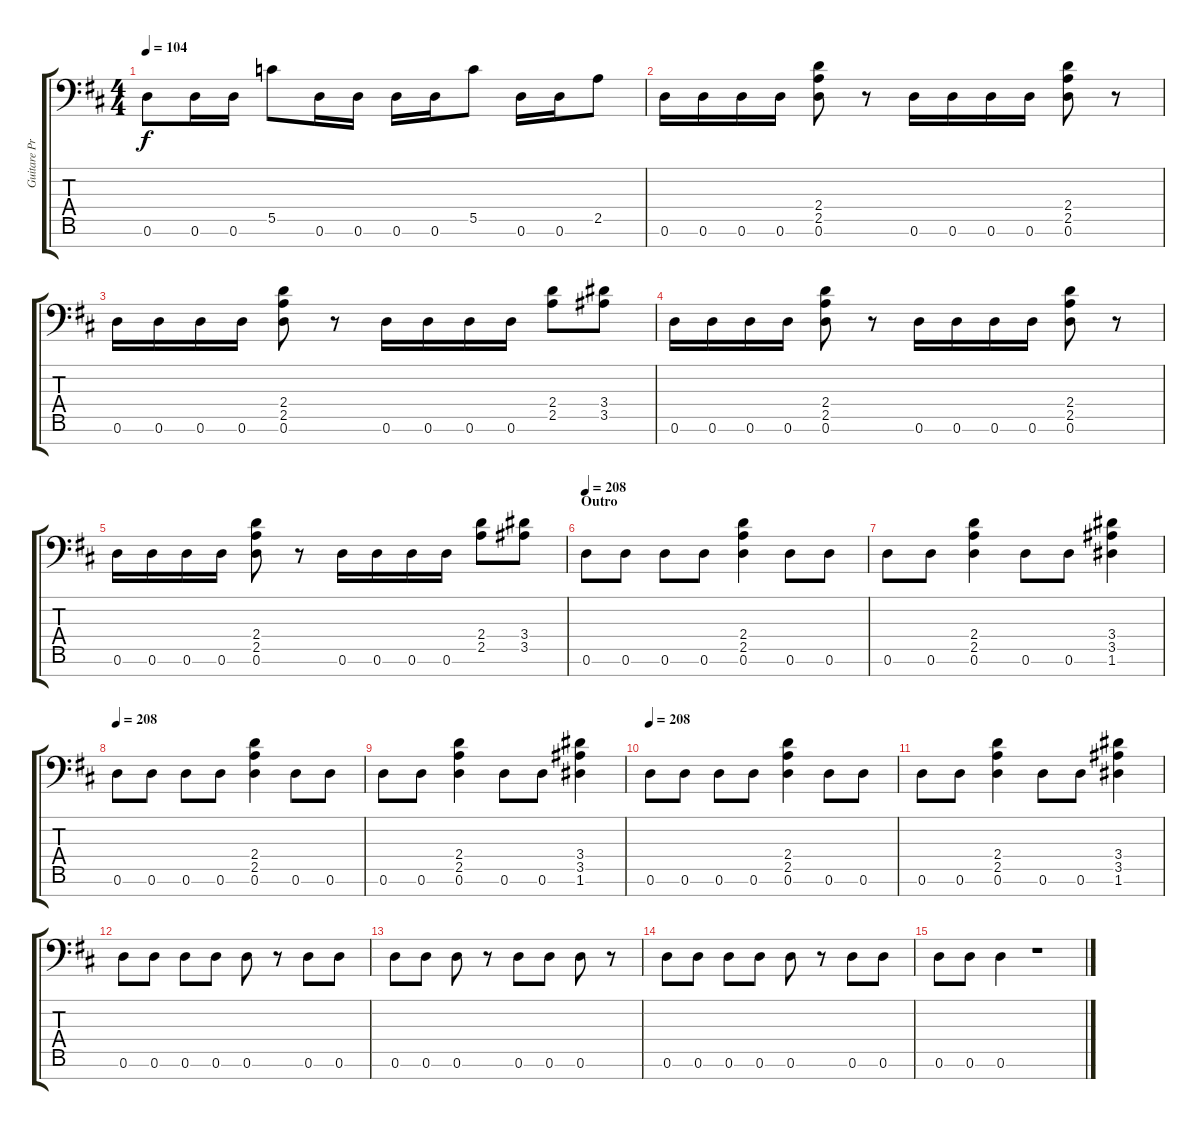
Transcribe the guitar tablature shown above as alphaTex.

\track ("Guitare Prin." "Guitare Pr") {instrument electricguitarclean}
\staff {score tabs}
\tuning (D4 A3 F3 C3 G2 D2 A1) {hide}
\ts (4 4)
\tempo 104
\clef f4
\ks bminor
0.6.8{dy f} 0.6.16 0.6.16 5.5.8 0.6.16 0.6.16 0.6.16 0.6.16 5.5.8 0.6.16 0.6.16 2.5.8 |
0.6.16 0.6.16 0.6.16 0.6.16 (2.4 2.5 0.6).8 r.8 0.6.16 0.6.16 0.6.16 0.6.16 (2.4 2.5 0.6).8 r.8 |
0.6.16 0.6.16 0.6.16 0.6.16 (2.4 2.5 0.6).8 r.8 0.6.16 0.6.16 0.6.16 0.6.16 (2.4 2.5).8 (3.4 3.5).8 |
0.6.16 0.6.16 0.6.16 0.6.16 (2.4 2.5 0.6).8 r.8 0.6.16 0.6.16 0.6.16 0.6.16 (2.4 2.5 0.6).8 r.8 |
0.6.16 0.6.16 0.6.16 0.6.16 (2.4 2.5 0.6).8 r.8 0.6.16 0.6.16 0.6.16 0.6.16 (2.4 2.5).8 (3.4 3.5).8 |
\section ("" "Outro")
\tempo 208
0.6.8{volume 15 instrument distortionguitar} 0.6.8 0.6.8 0.6.8 (2.4 2.5 0.6).4 0.6.8 0.6.8 |
0.6.8 0.6.8 (2.4 2.5 0.6).4 0.6.8 0.6.8 (3.4 3.5 1.6).4 |
\tempo 208
0.6.8{volume 15 instrument distortionguitar} 0.6.8 0.6.8 0.6.8 (2.4 2.5 0.6).4 0.6.8 0.6.8 |
0.6.8 0.6.8 (2.4 2.5 0.6).4 0.6.8 0.6.8 (3.4 3.5 1.6).4 |
\tempo 208
0.6.8{volume 15 instrument distortionguitar} 0.6.8 0.6.8 0.6.8 (2.4 2.5 0.6).4 0.6.8 0.6.8 |
0.6.8 0.6.8 (2.4 2.5 0.6).4 0.6.8 0.6.8 (3.4 3.5 1.6).4 |
0.6.8 0.6.8 0.6.8 0.6.8 0.6.8 r.8 0.6.8 0.6.8 |
0.6.8 0.6.8 0.6.8 r.8 0.6.8 0.6.8 0.6.8 r.8 |
0.6.8 0.6.8 0.6.8 0.6.8 0.6.8 r.8 0.6.8 0.6.8 |
0.6.8 0.6.8 0.6.4 r.1
